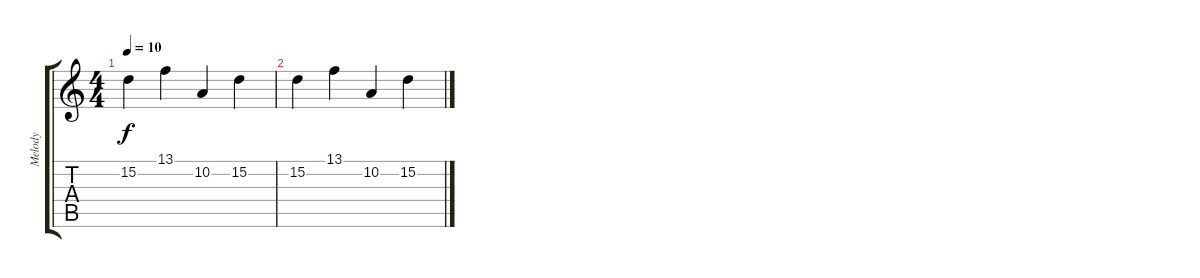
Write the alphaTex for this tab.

\track ("Melody" "Melody") {instrument vibraphone}
\staff {score tabs}
\tuning (E4 B3 G3 D3 A2 E2) {hide}
\ts (4 4)
\tempo 10
\clef g2
\ks c
15.2.4{dy f} 13.1.4 10.2.4 15.2.4 |
15.2.4 13.1.4 10.2.4 15.2.4
